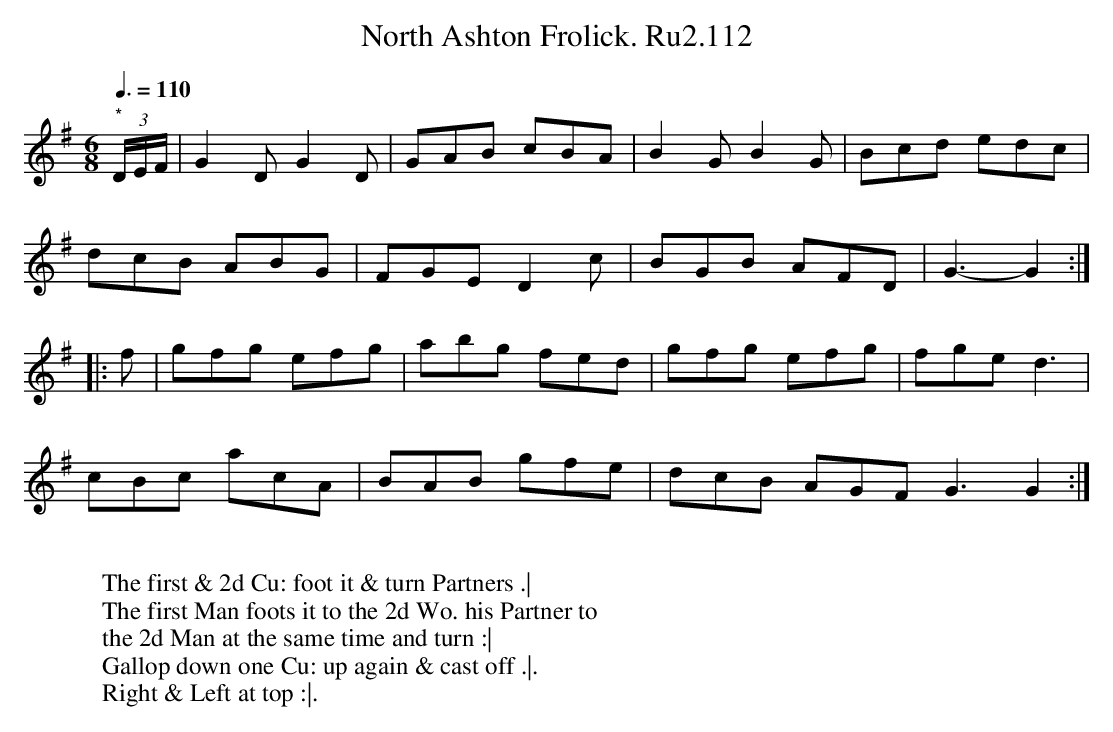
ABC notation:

X:1
T:North Ashton Frolick. Ru2.112
L:1/8
M:6/8
Q:3/8=110
K:G
"*"(3D/E/F/|G2D G2D|GAB cBA|B2G B2G|Bcd edc|
dcB ABG|FGE D2c|BGB AFD|G3-G2 :|
|: f|gfg efg|abg fed|gfg efg|fge d3|
cBc acA|BAB gfe|dcB AGF G3 G2 :|
W:
W: The first & 2d Cu: foot it & turn Partners .|
W: The first Man foots it to the 2d Wo. his Partner to
W: the 2d Man at the same time and turn :|
W: Gallop down one Cu: up again & cast off .|.
W: Right & Left at top :|.
